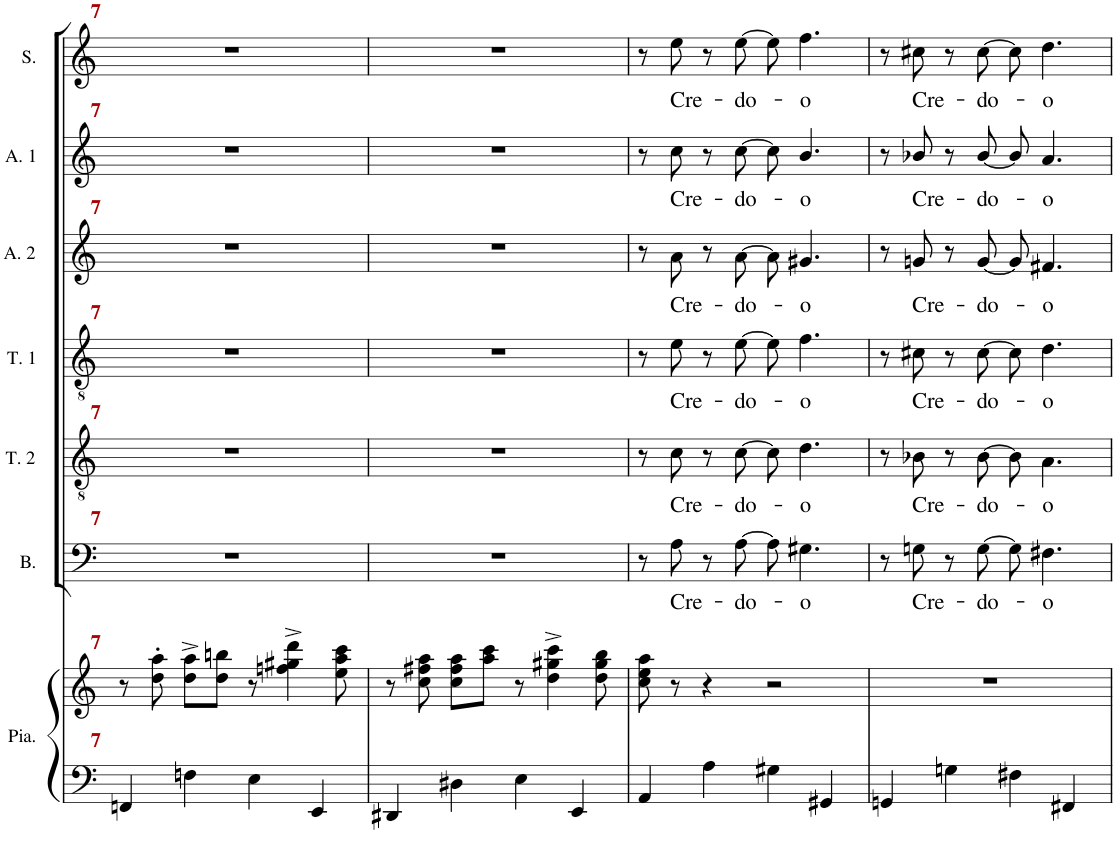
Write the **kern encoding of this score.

**kern	**kern	**kern	**text	**kern	**text	**kern	**text	**kern	**text	**kern	**text	**kern	**text
*part7	*part7	*part6	*part6	*part5	*part5	*part4	*part4	*part3	*part3	*part2	*part2	*part1	*part1
*staff8	*staff7	*staff6	*staff6	*staff5	*staff5	*staff4	*staff4	*staff3	*staff3	*staff2	*staff2	*staff1	*staff1
*I"Piano	*	*I"Basse	*	*I"Ténor 2	*	*I"Ténor 1	*	*I"Alto 2	*	*I"Alto 1	*	*I"Soprano	*
*I'Pno.	*	*I'B.	*	*I'T. 2	*	*I'T. 1	*	*I'A. 2	*	*I'A. 1	*	*I'S.	*
!!LO:PB:g=z
*clefF4	*clefG2	*clefF4	*	*clefGv2	*	*clefGv2	*	*clefG2	*	*clefG2	*	*clefG2	*
*k[]	*k[]	*k[]	*	*k[]	*	*k[]	*	*k[]	*	*k[]	*	*k[]	*
*M4/4	*M4/4	*M4/4	*	*M4/4	*	*M4/4	*	*M4/4	*	*M4/4	*	*M4/4	*
=7	=7	=7	=7	=7	=7	=7	=7	=7	=7	=7	=7	=7	=7
4FFn/	8r	1r	.	1r	.	1r	.	1r	.	1r	.	1r	.
.	8dd\' 8aa\'	.	.	.	.	.	.	.	.	.	.	.	.
4Fn\	8dd\^ 8aa\^L	.	.	.	.	.	.	.	.	.	.	.	.
.	8dd\ 8bbn\J	.	.	.	.	.	.	.	.	.	.	.	.
4E\	8r	.	.	.	.	.	.	.	.	.	.	.	.
.	4ffn\^ 4gg#X\^ 4ddd\^	.	.	.	.	.	.	.	.	.	.	.	.
4EE/	.	.	.	.	.	.	.	.	.	.	.	.	.
.	8ee\ 8aa\ 8ccc\	.	.	.	.	.	.	.	.	.	.	.	.
=8	=8	=8	=8	=8	=8	=8	=8	=8	=8	=8	=8	=8	=8
4DD#X/	8r	1r	.	1r	.	1r	.	1r	.	1r	.	1r	.
.	8cc\ 8ff#X\ 8aa\	.	.	.	.	.	.	.	.	.	.	.	.
4D#X\	8cc\ 8ff#\ 8aa\L	.	.	.	.	.	.	.	.	.	.	.	.
.	8aa\ 8ccc\J	.	.	.	.	.	.	.	.	.	.	.	.
4E\	8r	.	.	.	.	.	.	.	.	.	.	.	.
.	4dd\^ 4gg#X\^ 4ccc\^	.	.	.	.	.	.	.	.	.	.	.	.
4EE/	.	.	.	.	.	.	.	.	.	.	.	.	.
.	8dd\ 8gg#\ 8bb\	.	.	.	.	.	.	.	.	.	.	.	.
=9	=9	=9	=9	=9	=9	=9	=9	=9	=9	=9	=9	=9	=9
4AA/	8cc\ 8ee\ 8aa\	8r	.	8r	.	8r	.	8r	.	8r	.	8r	.
!	!	!	!LO:LY:b	!	!LO:LY:b	!	!LO:LY:b	!	!LO:LY:b	!	!LO:LY:b	!	!LO:LY:b
.	8r	8A\	Cre-	8c\	Cre-	8e\	Cre-	8a\	Cre-	8cc\	Cre-	8ee\	Cre-
4A\	4r	8r	.	8r	.	8r	.	8r	.	8r	.	8r	.
!	!	!	!LO:LY:b	!	!LO:LY:b	!	!LO:LY:b	!	!LO:LY:b	!	!LO:LY:b	!	!LO:LY:b
.	.	[8A\	-do-	[8c\	-do-	[8e\	-do-	[8a\	-do-	[8cc\	-do-	[8ee\	-do-
4G#X\	2r	8A\]	.	8c\]	.	8e\]	.	8a\]	.	8cc\]	.	8ee\]	.
!	!	!	!LO:LY:b	!	!LO:LY:b	!	!LO:LY:b	!	!LO:LY:b	!	!LO:LY:b	!	!LO:LY:b
.	.	4.G#X\	-o	4.d\	-o	4.f\	-o	4.g#X/	-o	4.b/	-o	4.ff\	-o
4GG#X/	.	.	.	.	.	.	.	.	.	.	.	.	.
=10	=10	=10	=10	=10	=10	=10	=10	=10	=10	=10	=10	=10	=10
4GGn/	1r	8r	.	8r	.	8r	.	8r	.	8r	.	8r	.
!	!	!	!LO:LY:b	!	!LO:LY:b	!	!LO:LY:b	!	!LO:LY:b	!	!LO:LY:b	!	!LO:LY:b
.	.	8Gn\	Cre-	8B-X\	Cre-	8c#X\	Cre-	8gn/	Cre-	8b-X/	Cre-	8cc#X\	Cre-
4Gn\	.	8r	.	8r	.	8r	.	8r	.	8r	.	8r	.
!	!	!	!LO:LY:b	!	!LO:LY:b	!	!LO:LY:b	!	!LO:LY:b	!	!LO:LY:b	!	!LO:LY:b
.	.	[8G\	-do-	[8B-\	-do-	[8c#\	-do-	[8g/	-do-	[8b-/	-do-	[8cc#\	-do-
4F#X\	.	8G\]	.	8B-\]	.	8c#\]	.	8g/]	.	8b-/]	.	8cc#\]	.
!	!	!	!LO:LY:b	!	!LO:LY:b	!	!LO:LY:b	!	!LO:LY:b	!	!LO:LY:b	!	!LO:LY:b
.	.	4.F#X\	-o	4.A\	-o	4.d\	-o	4.f#X/	-o	4.a/	-o	4.dd\	-o
4FF#X/	.	.	.	.	.	.	.	.	.	.	.	.	.
=	=	=	=	=	=	=	=	=	=	=	=	=	=
*-	*-	*-	*-	*-	*-	*-	*-	*-	*-	*-	*-	*-	*-
